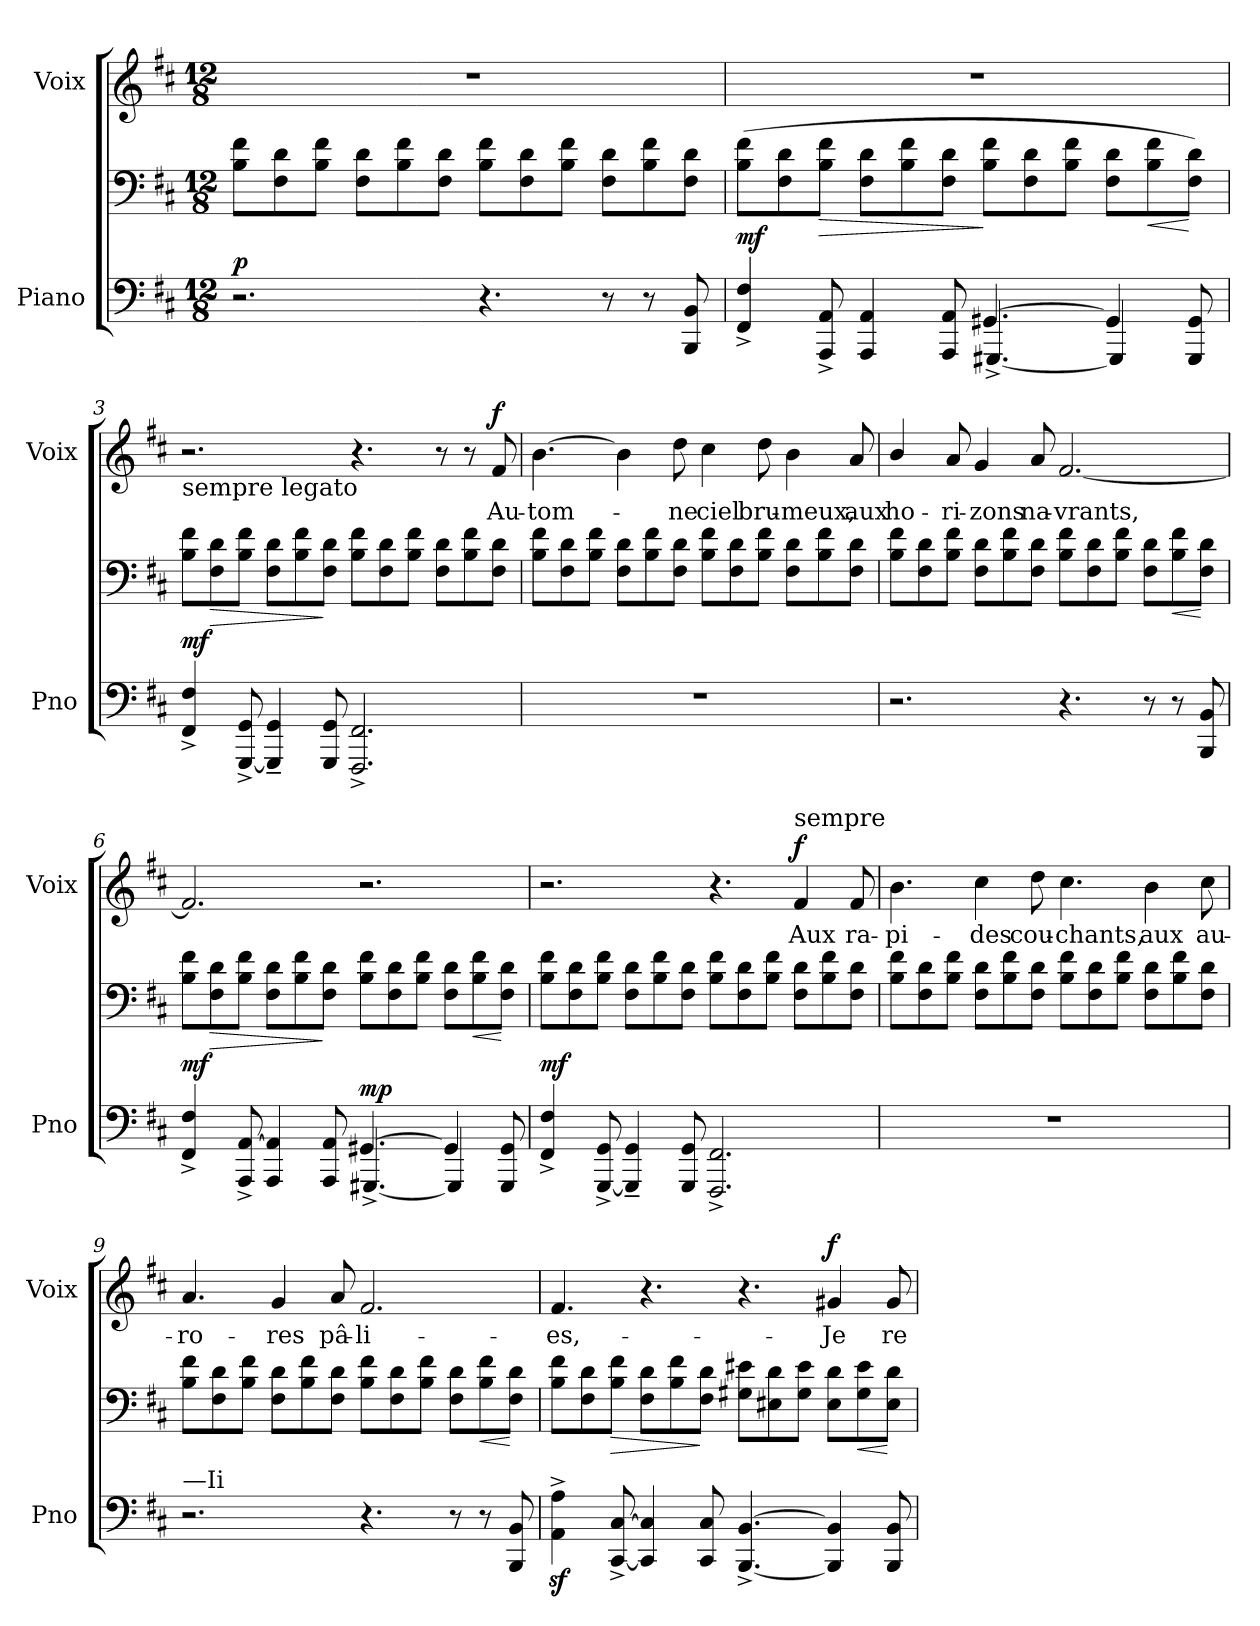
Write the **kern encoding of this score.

**kern	**kern	**dynam	**kern	**text	**dynam
*part2	*part2	*part2	*part1	*part1	*part1
*staff3	*staff2	*staff2/3	*staff1	*staff1	*staff1
*I"Piano	*	*	*I"Voix	*	*
*I'Pno	*	*	*I'Voix	*	*
*clefF4	*clefF4	*	*clefG2	*	*
*k[f#c#]	*k[f#c#]	*	*k[f#c#]	*	*
*D:	*D:	*	*D:	*	*
*M12/8	*M12/8	*	*M12/8	*	*
=1	=1	=1	=1	=1	=1
!	!	!LO:DY:a=2	!	!	!
2.r	8B\ 8f#\L	p	1.r	.	.
.	8F#\ 8d\	.	.	.	.
.	8B\ 8f#\J	.	.	.	.
.	8F#\ 8d\L	.	.	.	.
.	8B\ 8f#\	.	.	.	.
.	8F#\ 8d\J	.	.	.	.
4.r	8B\ 8f#\L	.	.	.	.
.	8F#\ 8d\	.	.	.	.
.	8B\ 8f#\J	.	.	.	.
8r	8F#\ 8d\L	.	.	.	.
8r	8B\ 8f#\	.	.	.	.
8BBB/ 8BB/	8F#\ 8d\J	.	.	.	.
=2	=2	=2	=2	=2	=2
*^	*	*	*	*	*
!	!	!	!LO:DY:a=2	!	!	!
4FF#/^ 4F#/^	2.ryy	(8B\ 8f#\L	mf	1.r	.	.
.	.	8F#\ 8d\	.	.	.	.
!	!	!	!LO:HP:b	!	!	!
8AAA/^ 8AA/^	.	8B\ 8f#\J	>	.	.	.
4AAA/ 4AA/	.	8F#\ 8d\L	.	.	.	.
.	.	8B\ 8f#\	.	.	.	.
8AAA/ 8AA/	.	8F#\ 8d\J	.	.	.	.
[4.GG#X/	[4.GGG#X^/	8B\ 8f#\L	]	.	.	.
.	.	8F#\ 8d\	.	.	.	.
.	.	8B\ 8f#\J	.	.	.	.
4GG#/]	4GGG#/]	8F#\ 8d\L	.	.	.	.
!	!	!	!LO:HP:b	!	!	!
.	.	8B\ 8f#\	<	.	.	.
8GGG#/ 8GG#/	8ryy	8F#\ 8d\J)	[	.	.	.
=3	=3	=3	=3	=3	=3	=3
!	!	!	!	!LO:TX:b:t=sempre legato	!	!
!	!	!	!LO:DY:a=2	!	!	!
*v	*v	*	*	*	*	*
4FF#/^ 4F#/^	8B\ 8f#\L	mf	2.r	.	.
!	!	!LO:HP:b	!	!	!
.	8F#\ 8d\	>	.	.	.
[8GGG/^ 8GG/^	8B\ 8f#\J	.	.	.	.
4GGG/]~ 4GG/~	8F#\ 8d\L	.	.	.	.
.	8B\ 8f#\	.	.	.	.
8GGG/ 8GG/	8F#\ 8d\J	]	.	.	.
2.FFF#/^ 2.FF#/^	8B\ 8f#\L	.	4.r	.	.
.	8F#\ 8d\	.	.	.	.
.	8B\ 8f#\J	.	.	.	.
.	8F#\ 8d\L	.	8r	.	.
.	8B\ 8f#\	.	8r	.	.
!	!	!	!	!	!LO:DY:a
.	8F#\ 8d\J	.	8f#/	Au-	f
!!LO:LB:g=z
=4	=4	=4	=4	=4	=4
1.r	8B\ 8f#\L	.	[4.b\	-tom-	.
.	8F#\ 8d\	.	.	.	.
.	8B\ 8f#\J	.	.	.	.
.	8F#\ 8d\L	.	4b\]	.	.
.	8B\ 8f#\	.	.	.	.
.	8F#\ 8d\J	.	8dd\	-ne	.
.	8B\ 8f#\L	.	4cc#\	ciel	.
.	8F#\ 8d\	.	.	.	.
.	8B\ 8f#\J	.	8dd\	bru-	.
.	8F#\ 8d\L	.	4b\	-meux,	.
.	8B\ 8f#\	.	.	.	.
.	8F#\ 8d\J	.	8a/	aux	.
=5	=5	=5	=5	=5	=5
2.r	8B\ 8f#\L	.	4b/	ho-	.
.	8F#\ 8d\	.	.	.	.
.	8B\ 8f#\J	.	8a/	-ri-	.
.	8F#\ 8d\L	.	4g/	-zons	.
.	8B\ 8f#\	.	.	.	.
.	8F#\ 8d\J	.	8a/	na-	.
4.r	8B\ 8f#\L	.	[2.f#/	-vrants,	.
.	8F#\ 8d\	.	.	.	.
.	8B\ 8f#\J	.	.	.	.
8r	8F#\ 8d\L	.	.	.	.
!	!	!LO:HP:b	!	!	!
8r	8B\ 8f#\	<	.	.	.
8BBB/ 8BB/	8F#\ 8d\J	[	.	.	.
=6	=6	=6	=6	=6	=6
*^	*	*	*	*	*
!	!	!	!LO:DY:a=2	!	!	!
4FF#/^ 4F#/^	2.ryy	8B\ 8f#\L	mf	2.f#/]	.	.
!	!	!	!LO:HP:b	!	!	!
.	.	8F#\ 8d\	>	.	.	.
8AAA/^ [8AA/^	.	8B\ 8f#\J	.	.	.	.
4AAA/ 4AA/]	.	8F#\ 8d\L	.	.	.	.
.	.	8B\ 8f#\	.	.	.	.
8AAA/ 8AA/	.	8F#\ 8d\J	]	.	.	.
!	!	!	!LO:DY:a=2	!	!	!
[4.GG#X/	[4.GGG#X^/	8B\ 8f#\L	mp	2.r	.	.
.	.	8F#\ 8d\	.	.	.	.
.	.	8B\ 8f#\J	.	.	.	.
4GG#/]	4GGG#/]	8F#\ 8d\L	.	.	.	.
!	!	!	!LO:HP:b	!	!	!
.	.	8B\ 8f#\	<	.	.	.
8GGG#/ 8GG#/	8ryy	8F#\ 8d\J	[	.	.	.
!!LO:PB:g=z
=7	=7	=7	=7	=7	=7	=7
!	!	!	!LO:DY:a=2	!	!	!
*v	*v	*	*	*	*	*
4FF#/^ 4F#/^	8B\ 8f#\L	mf	2.r	.	.
.	8F#\ 8d\	.	.	.	.
[8GGG/^ 8GG/^	8B\ 8f#\J	.	.	.	.
4GGG/]~ 4GG/~	8F#\ 8d\L	.	.	.	.
.	8B\ 8f#\	.	.	.	.
8GGG/ 8GG/	8F#\ 8d\J	.	.	.	.
2.FFF#/^ 2.FF#/^	8B\ 8f#\L	.	4.r	.	.
.	8F#\ 8d\	.	.	.	.
.	8B\ 8f#\J	.	.	.	.
!	!	!	!LO:TX:a:t=sempre	!	!
!	!	!	!	!	!LO:DY:a
.	8F#\ 8d\L	.	4f#/	Aux	f
.	8B\ 8f#\	.	.	.	.
.	8F#\ 8d\J	.	8f#/	ra-	.
=8	=8	=8	=8	=8	=8
1.r	8B\ 8f#\L	.	4.b\	-pi-	.
.	8F#\ 8d\	.	.	.	.
.	8B\ 8f#\J	.	.	.	.
.	8F#\ 8d\L	.	4cc#\	-des	.
.	8B\ 8f#\	.	.	.	.
.	8F#\ 8d\J	.	8dd\	cou-	.
.	8B\ 8f#\L	.	4.cc#\	-chants,	.
.	8F#\ 8d\	.	.	.	.
.	8B\ 8f#\J	.	.	.	.
.	8F#\ 8d\L	.	4b\	aux	.
.	8B\ 8f#\	.	.	.	.
.	8F#\ 8d\J	.	8cc#\	au-	.
=9	=9	=9	=9	=9	=9
!LO:TX:a:t=—Ii	!	!	!	!	!
2.r	8B\ 8f#\L	.	4.a/	-ro-	.
.	8F#\ 8d\	.	.	.	.
.	8B\ 8f#\J	.	.	.	.
.	8F#\ 8d\L	.	4g/	-res	.
.	8B\ 8f#\	.	.	.	.
.	8F#\ 8d\J	.	8a/	pâ-	.
4.r	8B\ 8f#\L	.	2.f#/	-li-	.
.	8F#\ 8d\	.	.	.	.
.	8B\ 8f#\J	.	.	.	.
8r	8F#\ 8d\L	.	.	.	.
!	!	!LO:HP:b	!	!	!
8r	8B\ 8f#\	<	.	.	.
8BBB/ 8BB/	8F#\ 8d\J	[	.	.	.
!!LO:LB:g=z
=10	=10	=10	=10	=10	=10
4AA\z>^ 4A\z>^	8B\ 8f#\L	.	4.f#/	-es,-	.
.	8F#\ 8d\	.	.	.	.
!	!	!LO:HP:b	!	!	!
[8CC#/^ [8C#/^	8B\ 8f#\J	>	.	.	.
4CC#/] 4C#/]	8F#\ 8d\L	.	4.r	.	.
.	8B\ 8f#\	.	.	.	.
8CC#/ 8C#/	8F#\ 8d\J	]	.	.	.
[4.BBB/^ [4.BB/^	8G#X\ 8e#X\L	.	4.r	.	.
.	8E#X\ 8d\	.	.	.	.
.	8G#\ 8e#\J	.	.	.	.
!	!	!	!	!	!LO:DY:a
4BBB/] 4BB/]	8E#\ 8d\L	.	4g#X/	Je	f
!	!	!LO:HP:b	!	!	!
.	8G#\ 8e#\	<	.	.	.
8BBB/ 8BB/	8E#\ 8d\J	[	8g#/	re-	.
=	=	=	=	=	=
*-	*-	*-	*-	*-	*-
